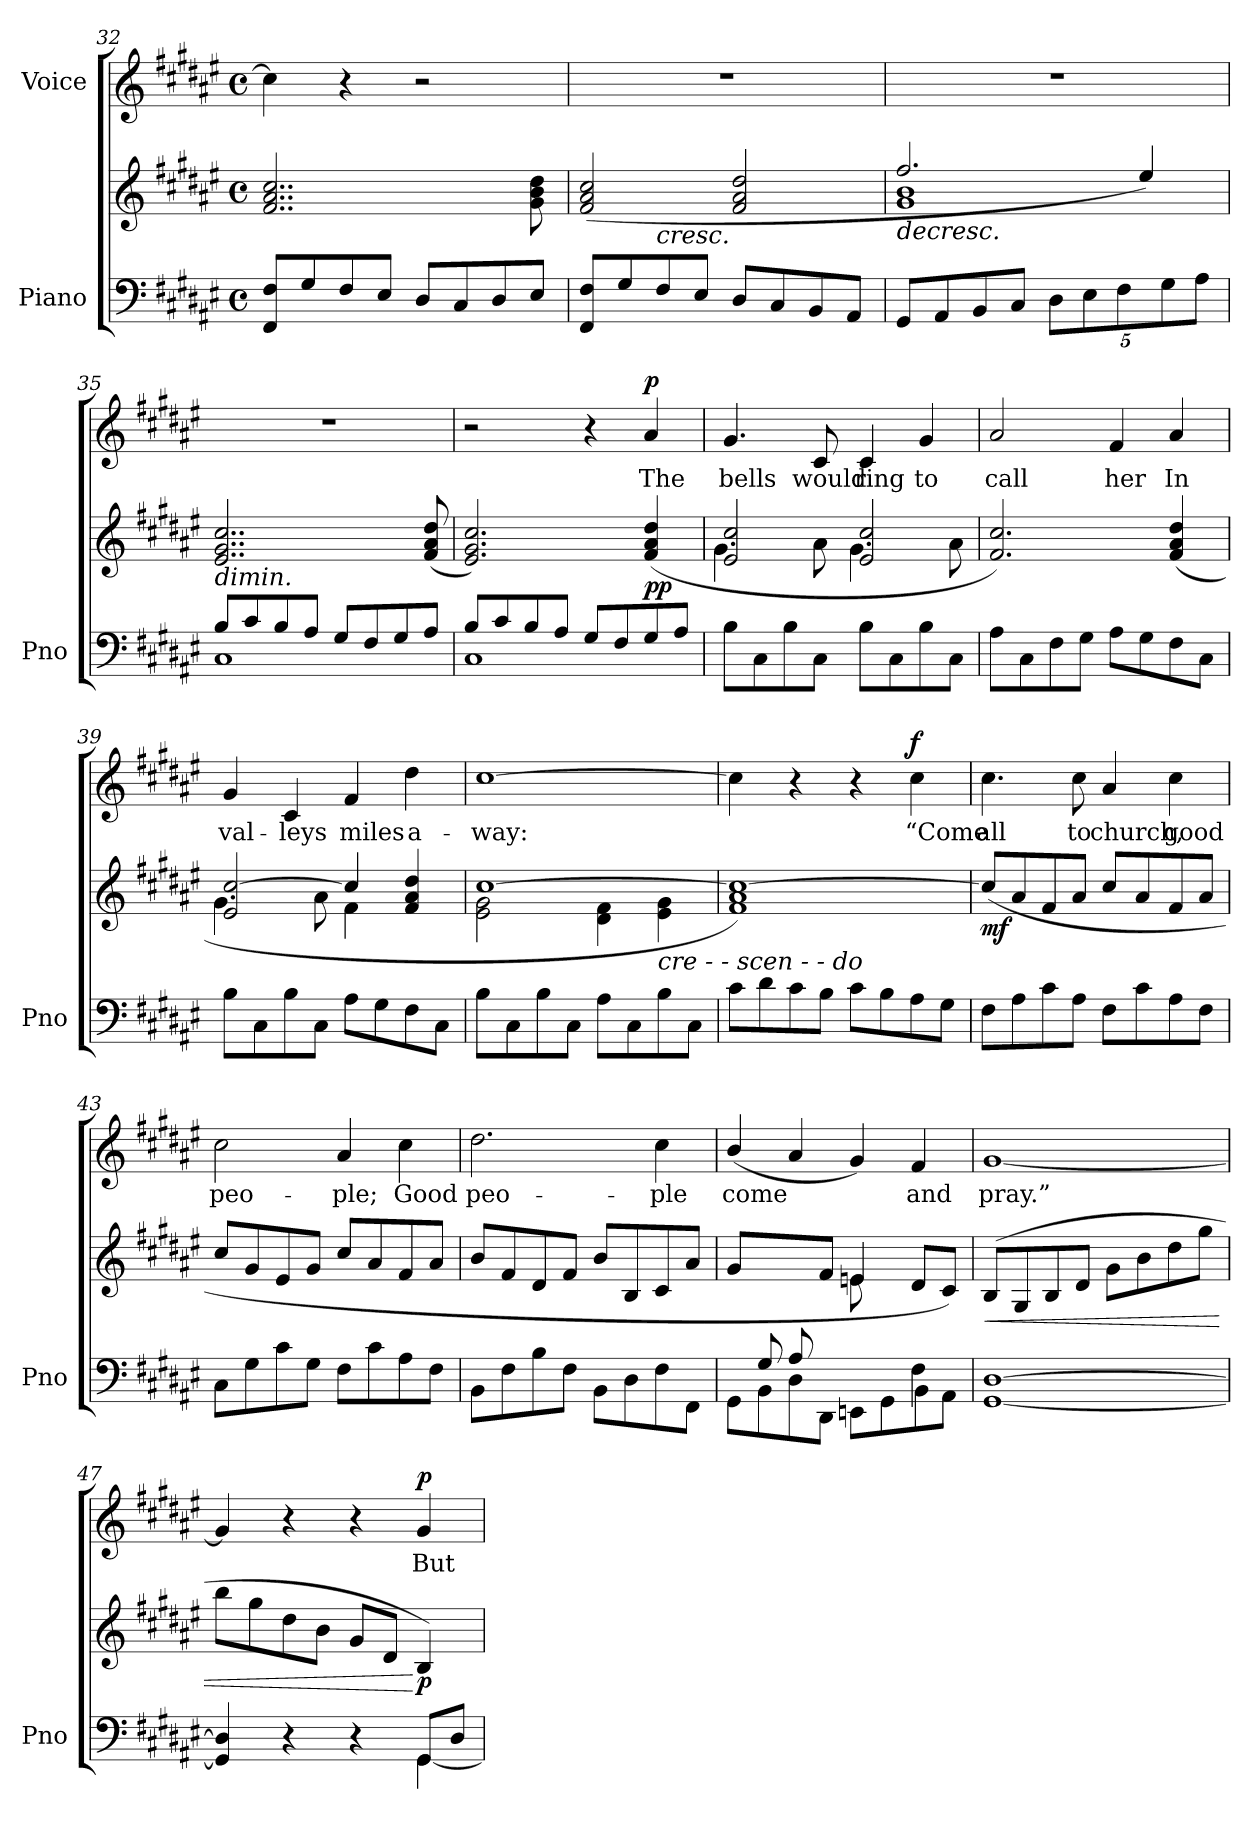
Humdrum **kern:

**kern	**kern	**dynam	**kern	**text	**dynam
*part2	*part2	*part2	*part1	*part1	*part1
*staff3	*staff2	*staff2/3	*staff1	*staff1	*staff1
*I"Piano	*	*	*I"Voice	*	*
*I'Pno	*	*	*	*	*
*clefF4	*clefG2	*	*clefG2	*	*
*k[f#c#g#d#a#e#]	*k[f#c#g#d#a#e#]	*	*k[f#c#g#d#a#e#]	*	*
*M4/4	*M4/4	*	*M4/4	*	*
*met(c)	*met(c)	*	*met(c)	*	*
=32	=32	=32	=32	=32	=32
8FF#/ 8F#/L	2..f#/ 2..a#/ 2..cc#/	.	4cc#\]	.	.
8G#/	.	.	.	.	.
8F#/	.	.	4r	.	.
8E#/J	.	.	.	.	.
8D#/L	.	.	2r	.	.
8C#/	.	.	.	.	.
8D#/	.	.	.	.	.
8E#/J	8g#\ 8b\ 8dd#\	.	.	.	.
=33	=33	=33	=33	=33	=33
*	*^	*	*	*	*
8FF#/ 8F#/L	(2f#/ 2a#/ 2cc#/	4ryy	.	1r	.	.
8G#/	.	.	.	.	.	.
!	!	!	!LO:HP:b	!	!	!
8F#/	.	4ryy	<	.	.	.
8E#/J	.	.	.	.	.	.
8D#/L	2f#/ 2a#/ 2dd#/	2ryy	.	.	.	.
8C#/	.	.	.	.	.	.
8BB/	.	.	.	.	.	.
8AA#/J	.	.	.	.	.	.
!!LO:LB:g=z
=34	=34	=34	=34	=34	=34	=34
!	!	!	!LO:HP:b	!	!	!
8GG#/L	2.ff#/	1g# 1b	>	1r	.	.
8AA#/	.	.	.	.	.	.
8BB/	.	.	.	.	.	.
8C#/J	.	.	.	.	.	.
10D#\L	.	.	.	.	.	.
10E#\	.	.	.	.	.	.
10F#\	.	.	.	.	.	.
.	4ee#/)	.	[	.	.	.
10G#\	.	.	.	.	.	.
10A#\J	.	.	.	.	.	.
*	*v	*v	*	*	*	*
!!LO:LB:g=z
=35	=35	=35	=35	=35	=35
*^	*	*	*	*	*
!	!	!LO:TX:b:i:t=dimin.	!	!	!	!
8B/L	1C#	2..e#/ 2..g#/ 2..cc#/	.	1r	.	.
8c#/	.	.	.	.	.	.
8B/	.	.	.	.	.	.
8A#/J	.	.	.	.	.	.
8G#/L	.	.	.	.	.	.
8F#/	.	.	.	.	.	.
8G#/	.	.	.	.	.	.
8A#/J	.	(>8f#/ 8a#/ 8dd#/	.	.	.	.
=36	=36	=36	=36	=36	=36	=36
8B/L	1C#	2.e#/ 2.g#/ 2.cc#/)	.	2r	.	.
8c#/	.	.	.	.	.	.
8B/	.	.	.	.	.	.
8A#/J	.	.	.	.	.	.
8G#/L	.	.	.	4r	.	.
8F#/	.	.	.	.	.	.
!	!	!	!LO:DY:b	!	!LO:LY:b	!LO:DY:a
8G#/	.	(4f#/ 4a#/ 4dd#/	pp	4a#/	The	p
8A#/J	.	.	.	.	.	.
*v	*v	*	*	*	*	*
=37	=37	=37	=37	=37	=37
*	*^	*	*	*	*
!	!	!	!	!	!LO:LY:b	!
8B\L	2e#/ 2cc#/	4.g#\	.	4.g#/	bells	.
8C#\	.	.	.	.	.	.
8B\	.	.	.	.	.	.
!	!	!	!	!	!LO:LY:b	!
8C#\J	.	8a#\	.	8c#/	would	.
!	!	!	!	!	!LO:LY:b	!
8B\L	2e#/ 2cc#/	4.g#\	.	4c#/	ring	.
8C#\	.	.	.	.	.	.
!	!	!	!	!	!LO:LY:b	!
8B\	.	.	.	4g#/	to	.
8C#\J	.	8a#\	.	.	.	.
!!LO:PB:g=z
=38	=38	=38	=38	=38	=38	=38
!	!	!	!	!	!LO:LY:b	!
*	*v	*v	*	*	*	*
8A#\L	2.f#/ 2.cc#/)	.	2a#/	call	.
8C#\	.	.	.	.	.
8F#\	.	.	.	.	.
8G#\J	.	.	.	.	.
!	!	!	!	!LO:LY:b	!
8A#\L	.	.	4f#/	her	.
8G#\	.	.	.	.	.
!	!	!	!	!LO:LY:b	!
8F#\	(4f#/ 4a#/ 4dd#/	.	4a#/	In	.
8C#\J	.	.	.	.	.
!!LO:LB:g=z
=39	=39	=39	=39	=39	=39
*	*^	*	*	*	*
!	!	!	!	!	!LO:LY:b	!
8B\L	2e#/ [2cc#/	4.g#\	.	4g#/	val-	.
8C#\	.	.	.	.	.	.
!	!	!	!	!	!LO:LY:b	!
8B\	.	.	.	4c#/	-leys	.
8C#\J	.	8a#\	.	.	.	.
!	!	!	!	!	!LO:LY:b	!
8A#\L	4cc#/]	4f#\	.	4f#/	miles	.
8G#\	.	.	.	.	.	.
!	!	!	!	!	!LO:LY:b	!
8F#\	4f#/ 4a#/ 4dd#/	4ryy	.	4dd#\	a-	.
8C#\J	.	.	.	.	.	.
=40	=40	=40	=40	=40	=40	=40
!	!	!	!	!	!LO:LY:b	!
8B\L	[1cc#	2e#\ 2g#\	.	[1cc#	-way:	.
8C#\	.	.	.	.	.	.
8B\	.	.	.	.	.	.
8C#\J	.	.	.	.	.	.
8A#\L	.	4d#\ 4f#\	.	.	.	.
8C#\	.	.	.	.	.	.
!	!	!LO:TX:b:i:t=cre     -            -      scen      -           -      do	!	!	!	!
8B\	.	4e#\ 4g#\	.	.	.	.
8C#\J	.	.	.	.	.	.
*	*v	*v	*	*	*	*
=41	=41	=41	=41	=41	=41
8c#\L	1f# 1a# 1cc#_)	.	4cc#\]	.	.
8d#\	.	.	.	.	.
8c#\	.	.	4r	.	.
8B\J	.	.	.	.	.
8c#\L	.	.	4r	.	.
8B\	.	.	.	.	.
!	!	!	!	!LO:LY:b	!LO:DY:a
8A#\	.	.	4cc#\	“Come	f
8G#\J	.	.	.	.	.
!!LO:PB:g=z
=42	=42	=42	=42	=42	=42
!	!	!LO:DY:b	!	!LO:LY:b	!
8F#\L	(8cc#/L]	mf	4.cc#\	all	.
8A#\	8a#/	.	.	.	.
8c#\	8f#/	.	.	.	.
!	!	!	!	!LO:LY:b	!
8A#\J	8a#/J	.	8cc#\	to	.
!	!	!	!	!LO:LY:b	!
8F#\L	8cc#/L	.	4a#/	church,	.
8c#\	8a#/	.	.	.	.
!	!	!	!	!LO:LY:b	!
8A#\	8f#/	.	4cc#\	good	.
8F#\J	8a#/J	.	.	.	.
=43	=43	=43	=43	=43	=43
!	!	!	!	!LO:LY:b	!
8C#\L	8cc#/L	.	2cc#\	peo-	.
8G#\	8g#/	.	.	.	.
8c#\	8e#/	.	.	.	.
8G#\J	8g#/J	.	.	.	.
!	!	!	!	!LO:LY:b	!
8F#\L	8cc#/L	.	4a#/	-ple;	.
8c#\	8a#/	.	.	.	.
!	!	!	!	!LO:LY:b	!
8A#\	8f#/	.	4cc#\	Good	.
8F#\J	8a#/J	.	.	.	.
=44	=44	=44	=44	=44	=44
!	!	!	!	!LO:LY:b	!
8BB\L	8b/L	.	2.dd#\	peo-	.
8F#\	8f#/	.	.	.	.
8B\	8d#/	.	.	.	.
8F#\J	8f#/J	.	.	.	.
8BB\L	8b/L	.	.	.	.
8D#\	8B/	.	.	.	.
!	!	!	!	!LO:LY:b	!
8F#\	8c#/	.	4cc#\	-ple	.
8FF#\J	8a#/J	.	.	.	.
!!LO:LB:g=z
=45	=45	=45	=45	=45	=45
*^	*^	*	*	*	*
*	*^	*	*	*	*	*	*
!	!	!	!	!	!	!	!LO:LY:b	!
8ryy	8ryy	8GG#\L	8g#/L	2ryy	.	(4b/	come	.
8G#/	8ryy@	8BB\	4ryy	.	.	.	.	.
8A#/	8ryy@	8D#\	.	.	.	4a#/	.	.
2ryy	8ryy@	8DD#\J	8f#/J	.	.	.	.	.
.	8ryy@	8EEn\L	4en/	8e\L	.	4g#/)	.	.
.	8En/J	8GG#\	.	4.ryy	.	.	.	.
!	!	!	!	!	!	!	!LO:LY:b	!
.	4F#\	8BB\	8d#/L	.	.	4f#/	and	.
8ryy	.	8AA#\J	8c#/J)	.	.	.	.	.
*	*	*	*v	*v	*	*	*	*
!!LO:LB:g=z
=46	=46	=46	=46	=46	=46	=46	=46
!	!	!	!	!LO:HP:b	!	!LO:LY:b	!
*v	*v	*v	*	*	*	*	*
[1GG# [1D#	(8B/L	<	[1g#	pray.”	.
.	8G#/	.	.	.	.
.	8B/	.	.	.	.
.	8d#/J	.	.	.	.
.	8g#\L	.	.	.	.
.	8b\	.	.	.	.
.	8dd#\	.	.	.	.
.	8gg#\J	.	.	.	.
.	.	]	.	.	.
=47	=47	=47	=47	=47	=47
*^	*	*	*	*	*
4GG#/] 4D#/]	2.ryy	8bb\L	.	4g#/]	.	.
.	.	8gg#\	.	.	.	.
4r	.	8dd#\	.	4r	.	.
.	.	8b\J	.	.	.	.
4r	.	8g#/L	.	4r	.	.
.	.	8d#/J	.	.	.	.
!	!	!	!LO:DY:n=1:b	!	!LO:LY:b	!LO:DY:a
8GG#/L	[4GG#\	4B/)	[ p	4g#/	But	p
8D#/J	.	.	.	.	.	.
*v	*v	*	*	*	*	*
=	=	=	=	=	=
*-	*-	*-	*-	*-	*-
